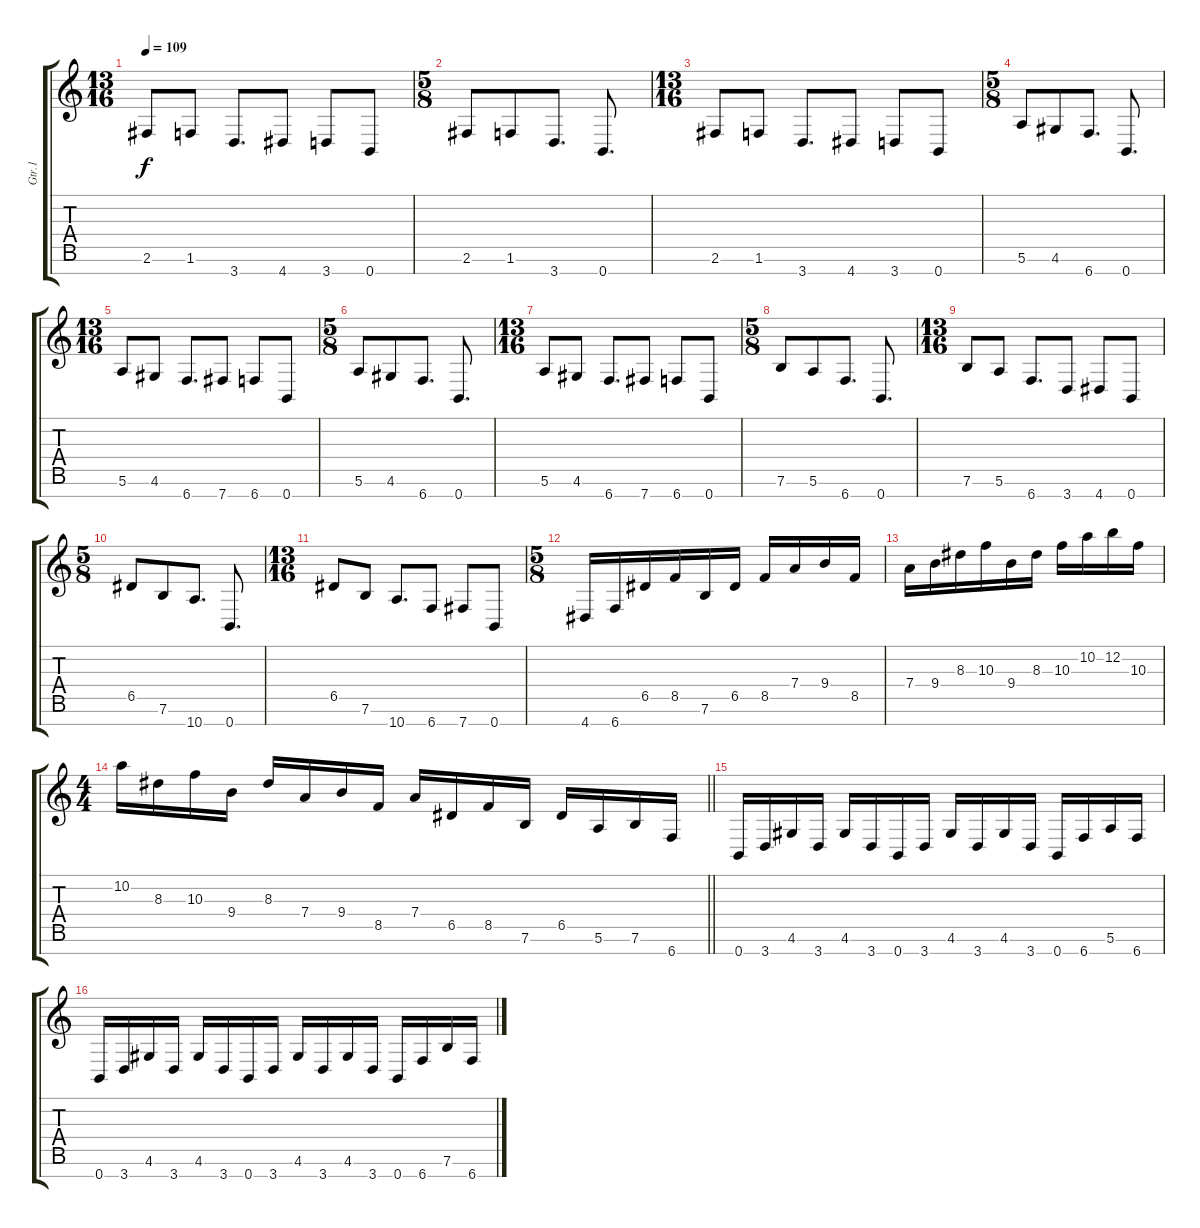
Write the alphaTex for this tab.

\track ("Gtr.1" "Gtr.1") {instrument distortionguitar}
\staff {score tabs}
\tuning (E4 B3 G3 D3 A2 E2 B1) {hide}
\ts (13 16)
\tempo 109
\clef g2
\ks c
2.6.8{dy f} 1.6.8 3.7.8{d} 4.7.8 3.7.8 0.7.8 |
\ts (5 8)
2.6.8 1.6.8 3.7.8{d} 0.7.8{d} |
\ts (13 16)
2.6.8 1.6.8 3.7.8{d} 4.7.8 3.7.8 0.7.8 |
\ts (5 8)
5.6.8 4.6.8 6.7.8{d} 0.7.8{d} |
\ts (13 16)
5.6.8 4.6.8 6.7.8{d} 7.7.8 6.7.8 0.7.8 |
\ts (5 8)
5.6.8 4.6.8 6.7.8{d} 0.7.8{d} |
\ts (13 16)
5.6.8 4.6.8 6.7.8{d} 7.7.8 6.7.8 0.7.8 |
\ts (5 8)
7.6.8 5.6.8 6.7.8{d} 0.7.8{d} |
\ts (13 16)
7.6.8 5.6.8 6.7.8{d} 3.7.8 4.7.8 0.7.8 |
\ts (5 8)
6.5.8 7.6.8 10.7.8{d} 0.7.8{d} |
\ts (13 16)
6.5.8 7.6.8 10.7.8{d} 6.7.8 7.7.8 0.7.8 |
\ts (5 8)
4.7.16 6.7.16 6.5.16 8.5.16 7.6.16 6.5.16 8.5.16 7.4.16 9.4.16 8.5.16 |
7.4.16 9.4.16 8.3.16 10.3.16 9.4.16 8.3.16 10.3.16 10.2.16 12.2.16 10.3.16 |
\ts (4 4)
\barLineRight lightlight
10.2.16 8.3.16 10.3.16 9.4.16 8.3.16 7.4.16 9.4.16 8.5.16 7.4.16 6.5.16 8.5.16 7.6.16 6.5.16 5.6.16 7.6.16 6.7.16 |
0.7.16 3.7.16 4.6.16 3.7.16 4.6.16 3.7.16 0.7.16 3.7.16 4.6.16 3.7.16 4.6.16 3.7.16 0.7.16 6.7.16 5.6.16 6.7.16 |
0.7.16 3.7.16 4.6.16 3.7.16 4.6.16 3.7.16 0.7.16 3.7.16 4.6.16 3.7.16 4.6.16 3.7.16 0.7.16 6.7.16 7.6.16 6.7.16
